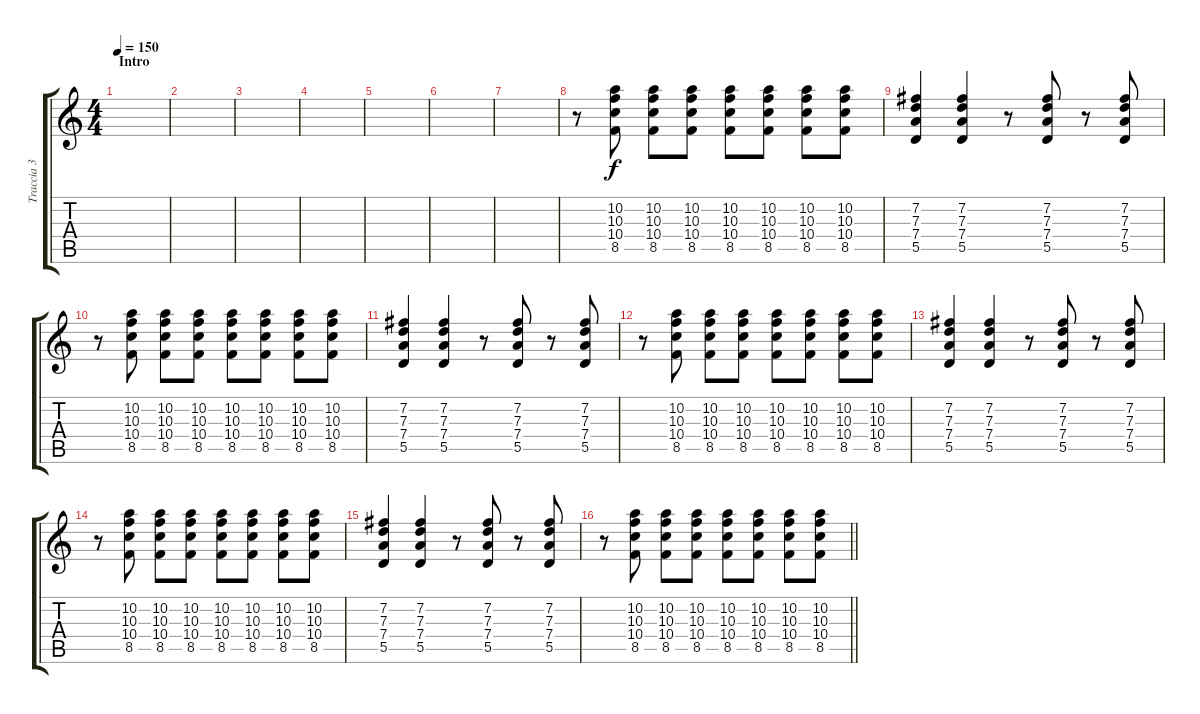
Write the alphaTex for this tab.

\track ("Traccia 3" "Traccia 3") {instrument overdrivenguitar}
\staff {score tabs}
\tuning (E4 B3 G3 D3 A2 E2) {hide}
\ts (4 4)
\section ("" "Intro")
\tempo 150
\clef g2
\ks c
|
|
|
|
|
|
|
r.8 (10.2 10.3 10.4 8.5).8 (10.2 10.3 10.4 8.5).8 (10.2 10.3 10.4 8.5).8 (10.2 10.3 10.4 8.5).8 (10.2 10.3 10.4 8.5).8 (10.2 10.3 10.4 8.5).8 (10.2 10.3 10.4 8.5).8 |
(7.2 7.3 7.4 5.5).4 (7.2 7.3 7.4 5.5).4 r.8 (7.2 7.3 7.4 5.5).8 r.8 (7.2 7.3 7.4 5.5).8 |
r.8 (10.2 10.3 10.4 8.5).8 (10.2 10.3 10.4 8.5).8 (10.2 10.3 10.4 8.5).8 (10.2 10.3 10.4 8.5).8 (10.2 10.3 10.4 8.5).8 (10.2 10.3 10.4 8.5).8 (10.2 10.3 10.4 8.5).8 |
(7.2 7.3 7.4 5.5).4 (7.2 7.3 7.4 5.5).4 r.8 (7.2 7.3 7.4 5.5).8 r.8 (7.2 7.3 7.4 5.5).8 |
r.8 (10.2 10.3 10.4 8.5).8 (10.2 10.3 10.4 8.5).8 (10.2 10.3 10.4 8.5).8 (10.2 10.3 10.4 8.5).8 (10.2 10.3 10.4 8.5).8 (10.2 10.3 10.4 8.5).8 (10.2 10.3 10.4 8.5).8 |
(7.2 7.3 7.4 5.5).4 (7.2 7.3 7.4 5.5).4 r.8 (7.2 7.3 7.4 5.5).8 r.8 (7.2 7.3 7.4 5.5).8 |
r.8 (10.2 10.3 10.4 8.5).8 (10.2 10.3 10.4 8.5).8 (10.2 10.3 10.4 8.5).8 (10.2 10.3 10.4 8.5).8 (10.2 10.3 10.4 8.5).8 (10.2 10.3 10.4 8.5).8 (10.2 10.3 10.4 8.5).8 |
(7.2 7.3 7.4 5.5).4 (7.2 7.3 7.4 5.5).4 r.8 (7.2 7.3 7.4 5.5).8 r.8 (7.2 7.3 7.4 5.5).8 |
\barLineRight lightlight
r.8 (10.2 10.3 10.4 8.5).8 (10.2 10.3 10.4 8.5).8 (10.2 10.3 10.4 8.5).8 (10.2 10.3 10.4 8.5).8 (10.2 10.3 10.4 8.5).8 (10.2 10.3 10.4 8.5).8 (10.2 10.3 10.4 8.5).8
